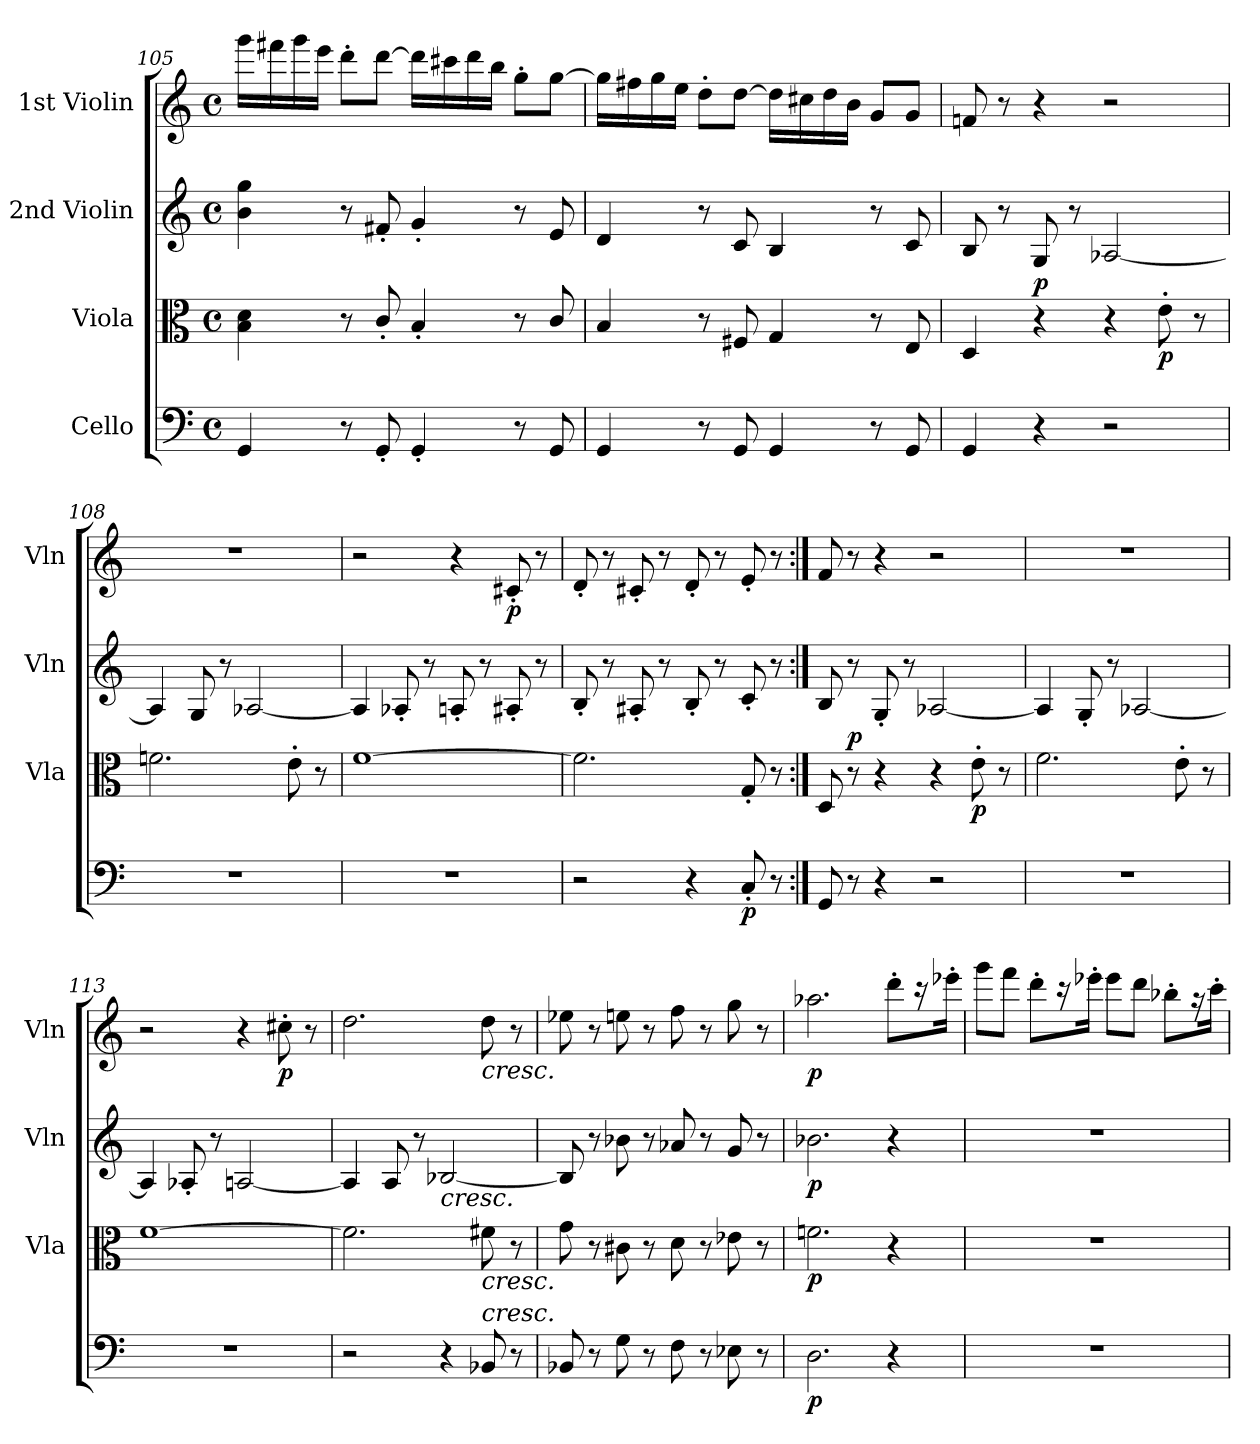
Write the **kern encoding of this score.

**kern	**dynam	**kern	**dynam	**kern	**dynam	**kern	**dynam
*part4	*part4	*part3	*part3	*part2	*part2	*part1	*part1
*staff4	*staff4	*staff3	*staff3	*staff2	*staff2	*staff1	*staff1
*I"Cello	*	*I"Viola	*	*I"2nd Violin	*	*I"1st Violin	*
*	*	*I'Vla	*	*I'Vln	*	*I'Vln	*
*clefF4	*	*clefC3	*	*clefG2	*	*clefG2	*
*k[]	*	*k[]	*	*k[]	*	*k[]	*
*M4/4	*	*M4/4	*	*M4/4	*	*M4/4	*
*met(c)	*	*met(c)	*	*met(c)	*	*met(c)	*
=105	=105	=105	=105	=105	=105	=105	=105
4GG/	.	4B\ 4d\	.	4b\ 4gg\	.	16ggg\LL	.
.	.	.	.	.	.	16fff#X\	.
.	.	.	.	.	.	16ggg\	.
.	.	.	.	.	.	16eee\JJ	.
8r	.	8r	.	8r	.	8ddd'\L	.
8GG'/	.	8c'/	.	8f#X'/	.	[8ddd\J	.
4GG'/	.	4B'/	.	4g'/	.	16ddd\LL]	.
.	.	.	.	.	.	16ccc#X\	.
.	.	.	.	.	.	16ddd\	.
.	.	.	.	.	.	16bb\JJ	.
8r	.	8r	.	8r	.	8gg'\L	.
8GG/	.	8c/	.	8e/	.	[8gg\J	.
!!LO:PB:g=z
=106	=106	=106	=106	=106	=106	=106	=106
4GG/	.	4B/	.	4d/	.	16gg\LL]	.
.	.	.	.	.	.	16ff#X\	.
.	.	.	.	.	.	16gg\	.
.	.	.	.	.	.	16ee\JJ	.
8r	.	8r	.	8r	.	8dd'\L	.
8GG/	.	8F#X/	.	8c/	.	[8dd\J	.
4GG/	.	4G/	.	4B/	.	16dd\LL]	.
.	.	.	.	.	.	16cc#X\	.
.	.	.	.	.	.	16dd\	.
.	.	.	.	.	.	16b\JJ	.
8r	.	8r	.	8r	.	8g/L	.
8GG/	.	8E/	.	8c/	.	8g/J	.
=107	=107	=107	=107	=107	=107	=107	=107
4GG/	.	4D/	.	8B/	.	8fn/	.
.	.	.	.	8r	.	8r	.
!	!	!	!LO:DY:a	!	!	!	!
4r	.	4r	p	8G/	.	4r	.
.	.	.	.	8r	.	.	.
2r	.	4r	.	[2A-X/	.	2r	.
!	!	!	!LO:DY:b	!	!	!	!
.	.	8e'\	p	.	.	.	.
.	.	8r	.	.	.	.	.
=108	=108	=108	=108	=108	=108	=108	=108
1r	.	2.fn\	.	4A-/]	.	1r	.
.	.	.	.	8G/	.	.	.
.	.	.	.	8r	.	.	.
.	.	.	.	[2A-X/	.	.	.
.	.	8e'\	.	.	.	.	.
.	.	8r	.	.	.	.	.
=109	=109	=109	=109	=109	=109	=109	=109
1r	.	[1f	.	4A-/]	.	2r	.
.	.	.	.	8A-X'/	.	.	.
.	.	.	.	8r	.	.	.
.	.	.	.	8An'/	.	4r	.
.	.	.	.	8r	.	.	.
!	!	!	!	!	!	!	!LO:DY:b
.	.	.	.	8A#X'/	.	8c#X'/	p
.	.	.	.	8r	.	8r	.
!!LO:LB:g=z
=110	=110	=110	=110	=110	=110	=110	=110
2r	.	2.f\]	.	8B'/	.	8d'/	.
.	.	.	.	8r	.	8r	.
.	.	.	.	8A#X'/	.	8c#X'/	.
.	.	.	.	8r	.	8r	.
4r	.	.	.	8B'/	.	8d'/	.
.	.	.	.	8r	.	8r	.
!	!LO:DY:b	!	!	!	!	!	!
8C'/	p	8G'/	.	8c'/	.	8e'/	.
8r	.	8r	.	8r	.	8r	.
=111:|!	=111:|!	=111:|!	=111:|!	=111:|!	=111:|!	=111:|!	=111:|!
8GG/	.	8D/	.	8B/	.	8f/	.
!	!	!	!LO:DY:a	!	!	!	!
8r	.	8r	p	8r	.	8r	.
4r	.	4r	.	8G'/	.	4r	.
.	.	.	.	8r	.	.	.
2r	.	4r	.	[2A-X/	.	2r	.
!	!	!	!LO:DY:b	!	!	!	!
.	.	8e'\	p	.	.	.	.
.	.	8r	.	.	.	.	.
=112	=112	=112	=112	=112	=112	=112	=112
1r	.	2.f\	.	4A-/]	.	1r	.
.	.	.	.	8G'/	.	.	.
.	.	.	.	8r	.	.	.
.	.	.	.	[2A-X/	.	.	.
.	.	8e'\	.	.	.	.	.
.	.	8r	.	.	.	.	.
=113	=113	=113	=113	=113	=113	=113	=113
1r	.	[1f	.	4A-/]	.	2r	.
.	.	.	.	8A-X'/	.	.	.
.	.	.	.	8r	.	.	.
.	.	.	.	[2An/	.	4r	.
!	!	!	!	!	!	!	!LO:DY:b
.	.	.	.	.	.	8cc#X'\	p
.	.	.	.	.	.	8r	.
=114	=114	=114	=114	=114	=114	=114	=114
2r	.	2.f\]	.	4A/]	.	2.dd\	.
.	.	.	.	8A/	.	.	.
.	.	.	.	8r	.	.	.
!	!	!	!	!LO:TX:b:i:t=cresc.	!	!	!
4r	.	.	.	[2B-X/	.	.	.
!	!	!	!	!	!	!LO:TX:b:i:t=cresc.	!
!	!	!LO:TX:b:i:t=cresc.	!	!	!	!	!
!LO:TX:a:i:t=cresc.	!	!	!	!	!	!	!
8BB-X/	.	8f#X\	.	.	.	8dd\	.
8r	.	8r	.	.	.	8r	.
!!LO:LB:g=z
=115	=115	=115	=115	=115	=115	=115	=115
8BB-X/	.	8g\	.	8B-/]	.	8ee-X\	.
8r	.	8r	.	8r	.	8r	.
8G\	.	8c#X\	.	8b-X\	.	8een\	.
8r	.	8r	.	8r	.	8r	.
8F\	.	8d\	.	8a-X/	.	8ff\	.
8r	.	8r	.	8r	.	8r	.
8E-X\	.	8e-X\	.	8g/	.	8gg\	.
8r	.	8r	.	8r	.	8r	.
=116	=116	=116	=116	=116	=116	=116	=116
!	!LO:DY:b	!	!LO:DY:b	!	!LO:DY:b	!	!LO:DY:b
2.D\	p	2.fn\	p	2.b-X\	p	2.aa-X\	p
4r	.	4r	.	4r	.	8ddd'\L	.
.	.	.	.	.	.	16r	.
.	.	.	.	.	.	16eee-X'\Jk	.
=117	=117	=117	=117	=117	=117	=117	=117
1r	.	1r	.	1r	.	8ggg\L	.
.	.	.	.	.	.	8fff\J	.
.	.	.	.	.	.	8ddd'\L	.
.	.	.	.	.	.	16r	.
.	.	.	.	.	.	16eee-X'\Jk	.
.	.	.	.	.	.	8eee-\L	.
.	.	.	.	.	.	8ddd\J	.
.	.	.	.	.	.	8bb-X'\L	.
.	.	.	.	.	.	16r	.
.	.	.	.	.	.	16ccc'\Jk	.
=	=	=	=	=	=	=	=
*-	*-	*-	*-	*-	*-	*-	*-
